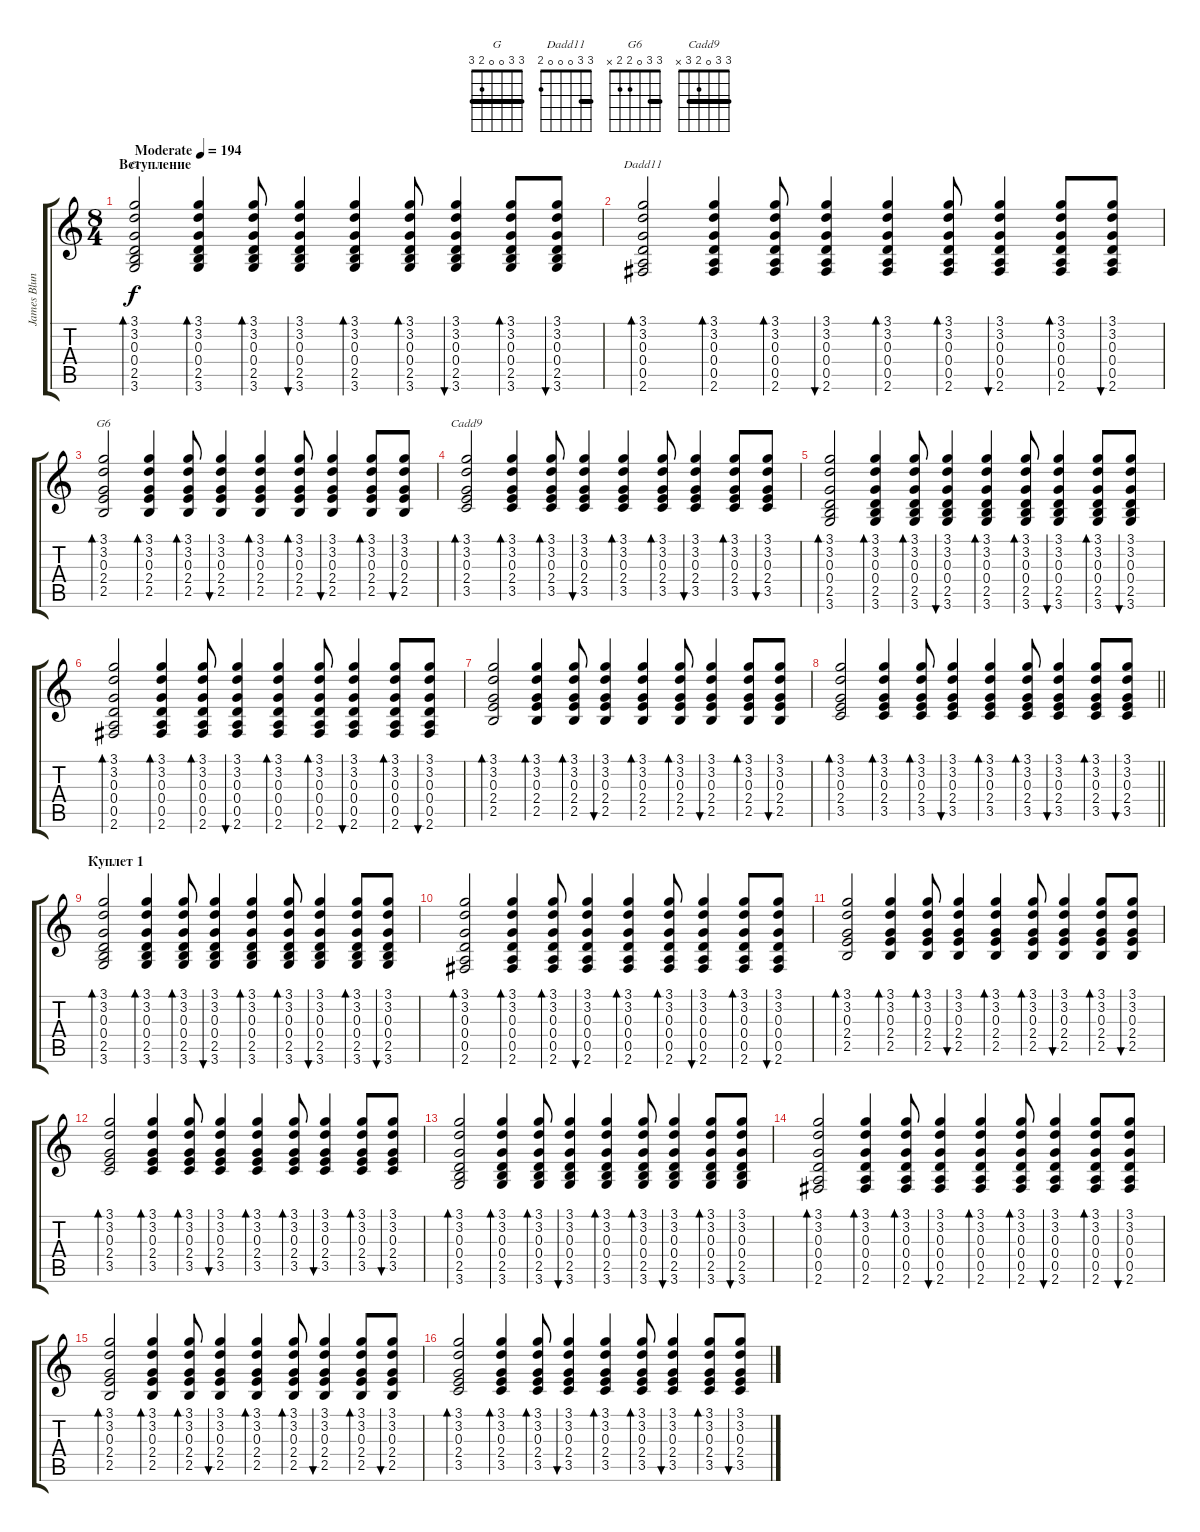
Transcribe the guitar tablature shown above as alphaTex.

\track ("James Blunt" "James Blun") {instrument acousticguitarsteel}
\staff {score tabs}
\tuning (E4 B3 G3 D3 A2 E2) {hide}
\chord ("G" 3 3 0 0 2 3) {barre 3}
\chord ("Dadd11" 3 3 0 0 0 2) {barre 3}
\chord ("G6" 3 3 0 2 2 x) {barre 3}
\chord ("Cadd9" 3 3 0 2 3 x) {barre 3}
\ts (8 4)
\section ("" "Вступление")
\tempo (194 "Moderate")
\clef g2
\ks c
(3.1 3.2 0.3 0.4 2.5 3.6).2{bd 60 ch "G" dy f instrument acousticguitarsteel} (3.1 3.2 0.3 0.4 2.5 3.6).4{bd 60} (3.1 3.2 0.3 0.4 2.5 3.6).8{bd 60} (3.1 3.2 0.3 0.4 2.5 3.6).4{bu 60} (3.1 3.2 0.3 0.4 2.5 3.6).4{bd 60} (3.1 3.2 0.3 0.4 2.5 3.6).8{bd 60} (3.1 3.2 0.3 0.4 2.5 3.6).4{bu 60} (3.1 3.2 0.3 0.4 2.5 3.6).8{bd 60} (3.1 3.2 0.3 0.4 2.5 3.6).8{bu 60} |
(3.1 3.2 0.3 0.4 0.5 2.6).2{bd 60 ch "Dadd11"} (3.1 3.2 0.3 0.4 0.5 2.6).4{bd 60} (3.1 3.2 0.3 0.4 0.5 2.6).8{bd 60} (3.1 3.2 0.3 0.4 0.5 2.6).4{bu 60} (3.1 3.2 0.3 0.4 0.5 2.6).4{bd 60} (3.1 3.2 0.3 0.4 0.5 2.6).8{bd 60} (3.1 3.2 0.3 0.4 0.5 2.6).4{bu 60} (3.1 3.2 0.3 0.4 0.5 2.6).8{bd 60} (3.1 3.2 0.3 0.4 0.5 2.6).8{bu 60} |
(3.1 3.2 0.3 2.4 2.5).2{bd 60 ch "G6"} (3.1 3.2 0.3 2.4 2.5).4{bd 60} (3.1 3.2 0.3 2.4 2.5).8{bd 60} (3.1 3.2 0.3 2.4 2.5).4{bu 60} (3.1 3.2 0.3 2.4 2.5).4{bd 60} (3.1 3.2 0.3 2.4 2.5).8{bd 60} (3.1 3.2 0.3 2.4 2.5).4{bu 60} (3.1 3.2 0.3 2.4 2.5).8{bd 60} (3.1 3.2 0.3 2.4 2.5).8{bu 60} |
(3.1 3.2 0.3 2.4 3.5).2{bd 60 ch "Cadd9"} (3.1 3.2 0.3 2.4 3.5).4{bd 60} (3.1 3.2 0.3 2.4 3.5).8{bd 60} (3.1 3.2 0.3 2.4 3.5).4{bu 60} (3.1 3.2 0.3 2.4 3.5).4{bd 60} (3.1 3.2 0.3 2.4 3.5).8{bd 60} (3.1 3.2 0.3 2.4 3.5).4{bu 60} (3.1 3.2 0.3 2.4 3.5).8{bd 60} (3.1 3.2 0.3 2.4 3.5).8{bu 60} |
(3.1 3.2 0.3 0.4 2.5 3.6).2{bd 60} (3.1 3.2 0.3 0.4 2.5 3.6).4{bd 60} (3.1 3.2 0.3 0.4 2.5 3.6).8{bd 60} (3.1 3.2 0.3 0.4 2.5 3.6).4{bu 60} (3.1 3.2 0.3 0.4 2.5 3.6).4{bd 60} (3.1 3.2 0.3 0.4 2.5 3.6).8{bd 60} (3.1 3.2 0.3 0.4 2.5 3.6).4{bu 60} (3.1 3.2 0.3 0.4 2.5 3.6).8{bd 60} (3.1 3.2 0.3 0.4 2.5 3.6).8{bu 60} |
(3.1 3.2 0.3 0.4 0.5 2.6).2{bd 60} (3.1 3.2 0.3 0.4 0.5 2.6).4{bd 60} (3.1 3.2 0.3 0.4 0.5 2.6).8{bd 60} (3.1 3.2 0.3 0.4 0.5 2.6).4{bu 60} (3.1 3.2 0.3 0.4 0.5 2.6).4{bd 60} (3.1 3.2 0.3 0.4 0.5 2.6).8{bd 60} (3.1 3.2 0.3 0.4 0.5 2.6).4{bu 60} (3.1 3.2 0.3 0.4 0.5 2.6).8{bd 60} (3.1 3.2 0.3 0.4 0.5 2.6).8{bu 60} |
(3.1 3.2 0.3 2.4 2.5).2{bd 60} (3.1 3.2 0.3 2.4 2.5).4{bd 60} (3.1 3.2 0.3 2.4 2.5).8{bd 60} (3.1 3.2 0.3 2.4 2.5).4{bu 60} (3.1 3.2 0.3 2.4 2.5).4{bd 60} (3.1 3.2 0.3 2.4 2.5).8{bd 60} (3.1 3.2 0.3 2.4 2.5).4{bu 60} (3.1 3.2 0.3 2.4 2.5).8{bd 60} (3.1 3.2 0.3 2.4 2.5).8{bu 60} |
\barLineRight lightlight
(3.1 3.2 0.3 2.4 3.5).2{bd 60} (3.1 3.2 0.3 2.4 3.5).4{bd 60} (3.1 3.2 0.3 2.4 3.5).8{bd 60} (3.1 3.2 0.3 2.4 3.5).4{bu 60} (3.1 3.2 0.3 2.4 3.5).4{bd 60} (3.1 3.2 0.3 2.4 3.5).8{bd 60} (3.1 3.2 0.3 2.4 3.5).4{bu 60} (3.1 3.2 0.3 2.4 3.5).8{bd 60} (3.1 3.2 0.3 2.4 3.5).8{bu 60} |
\section ("" "Куплет 1")
(3.1 3.2 0.3 0.4 2.5 3.6).2{bd 60} (3.1 3.2 0.3 0.4 2.5 3.6).4{bd 60} (3.1 3.2 0.3 0.4 2.5 3.6).8{bd 60} (3.1 3.2 0.3 0.4 2.5 3.6).4{bu 60} (3.1 3.2 0.3 0.4 2.5 3.6).4{bd 60} (3.1 3.2 0.3 0.4 2.5 3.6).8{bd 60} (3.1 3.2 0.3 0.4 2.5 3.6).4{bu 60} (3.1 3.2 0.3 0.4 2.5 3.6).8{bd 60} (3.1 3.2 0.3 0.4 2.5 3.6).8{bu 60} |
(3.1 3.2 0.3 0.4 0.5 2.6).2{bd 60} (3.1 3.2 0.3 0.4 0.5 2.6).4{bd 60} (3.1 3.2 0.3 0.4 0.5 2.6).8{bd 60} (3.1 3.2 0.3 0.4 0.5 2.6).4{bu 60} (3.1 3.2 0.3 0.4 0.5 2.6).4{bd 60} (3.1 3.2 0.3 0.4 0.5 2.6).8{bd 60} (3.1 3.2 0.3 0.4 0.5 2.6).4{bu 60} (3.1 3.2 0.3 0.4 0.5 2.6).8{bd 60} (3.1 3.2 0.3 0.4 0.5 2.6).8{bu 60} |
(3.1 3.2 0.3 2.4 2.5).2{bd 60} (3.1 3.2 0.3 2.4 2.5).4{bd 60} (3.1 3.2 0.3 2.4 2.5).8{bd 60} (3.1 3.2 0.3 2.4 2.5).4{bu 60} (3.1 3.2 0.3 2.4 2.5).4{bd 60} (3.1 3.2 0.3 2.4 2.5).8{bd 60} (3.1 3.2 0.3 2.4 2.5).4{bu 60} (3.1 3.2 0.3 2.4 2.5).8{bd 60} (3.1 3.2 0.3 2.4 2.5).8{bu 60} |
(3.1 3.2 0.3 2.4 3.5).2{bd 60} (3.1 3.2 0.3 2.4 3.5).4{bd 60} (3.1 3.2 0.3 2.4 3.5).8{bd 60} (3.1 3.2 0.3 2.4 3.5).4{bu 60} (3.1 3.2 0.3 2.4 3.5).4{bd 60} (3.1 3.2 0.3 2.4 3.5).8{bd 60} (3.1 3.2 0.3 2.4 3.5).4{bu 60} (3.1 3.2 0.3 2.4 3.5).8{bd 60} (3.1 3.2 0.3 2.4 3.5).8{bu 60} |
(3.1 3.2 0.3 0.4 2.5 3.6).2{bd 60} (3.1 3.2 0.3 0.4 2.5 3.6).4{bd 60} (3.1 3.2 0.3 0.4 2.5 3.6).8{bd 60} (3.1 3.2 0.3 0.4 2.5 3.6).4{bu 60} (3.1 3.2 0.3 0.4 2.5 3.6).4{bd 60} (3.1 3.2 0.3 0.4 2.5 3.6).8{bd 60} (3.1 3.2 0.3 0.4 2.5 3.6).4{bu 60} (3.1 3.2 0.3 0.4 2.5 3.6).8{bd 60} (3.1 3.2 0.3 0.4 2.5 3.6).8{bu 60} |
(3.1 3.2 0.3 0.4 0.5 2.6).2{bd 60} (3.1 3.2 0.3 0.4 0.5 2.6).4{bd 60} (3.1 3.2 0.3 0.4 0.5 2.6).8{bd 60} (3.1 3.2 0.3 0.4 0.5 2.6).4{bu 60} (3.1 3.2 0.3 0.4 0.5 2.6).4{bd 60} (3.1 3.2 0.3 0.4 0.5 2.6).8{bd 60} (3.1 3.2 0.3 0.4 0.5 2.6).4{bu 60} (3.1 3.2 0.3 0.4 0.5 2.6).8{bd 60} (3.1 3.2 0.3 0.4 0.5 2.6).8{bu 60} |
(3.1 3.2 0.3 2.4 2.5).2{bd 60} (3.1 3.2 0.3 2.4 2.5).4{bd 60} (3.1 3.2 0.3 2.4 2.5).8{bd 60} (3.1 3.2 0.3 2.4 2.5).4{bu 60} (3.1 3.2 0.3 2.4 2.5).4{bd 60} (3.1 3.2 0.3 2.4 2.5).8{bd 60} (3.1 3.2 0.3 2.4 2.5).4{bu 60} (3.1 3.2 0.3 2.4 2.5).8{bd 60} (3.1 3.2 0.3 2.4 2.5).8{bu 60} |
(3.1 3.2 0.3 2.4 3.5).2{bd 60} (3.1 3.2 0.3 2.4 3.5).4{bd 60} (3.1 3.2 0.3 2.4 3.5).8{bd 60} (3.1 3.2 0.3 2.4 3.5).4{bu 60} (3.1 3.2 0.3 2.4 3.5).4{bd 60} (3.1 3.2 0.3 2.4 3.5).8{bd 60} (3.1 3.2 0.3 2.4 3.5).4{bu 60} (3.1 3.2 0.3 2.4 3.5).8{bd 60} (3.1 3.2 0.3 2.4 3.5).8{bu 60}
